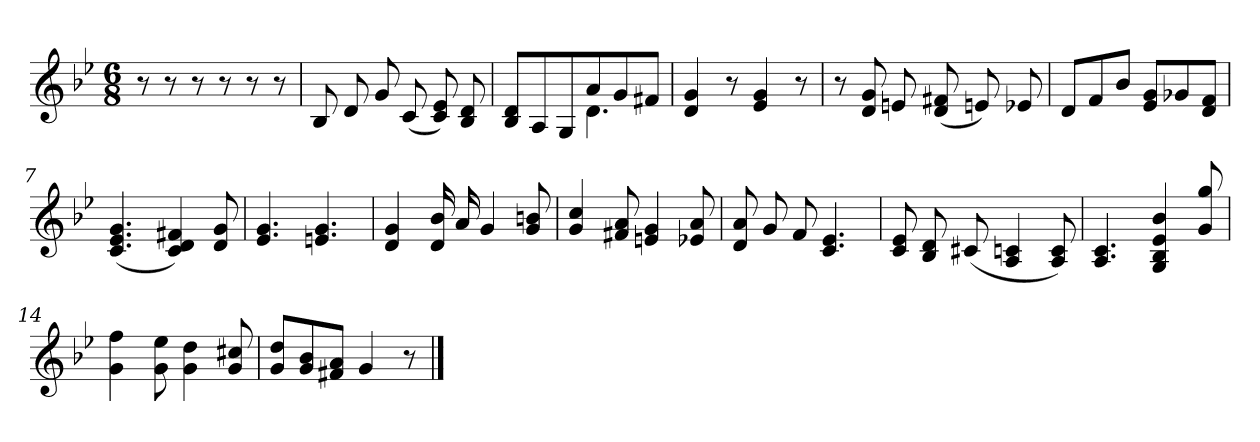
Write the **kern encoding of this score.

**kern
*part1
*staff1
*clefG2
*k[b-e-]
*M6/8
=1
8r
8r
8r
8r
8r
8r
=2
8B-/
8d/
8g/
(8c/
8c/ 8e-/)
8B-/ 8d/
=3
*^
8B-/ 8d/L	4.ryy
8A/	.
8G/	.
8a/	4.d\
8g/	.
8f#X/J	.
*v	*v
=4
4d/ 4g/
8r
4e-/ 4g/
8r
=5
8r
8d/ 8g/
8en/
(8d/ 8f#X/
8en/)
8e-X/
=6
8d/L
8f/
8b-/J
8e-/ 8g/L
8g-X/
8d/ 8f/J
=7
(4.c/ 4.e-/ 4.g/
4c/ 4d/ 4f#X/)
8d/ 8g/
=8
4.e-/ 4.g/
4.en/ 4.g/
=9
4d/ 4g/
16d/ 16b-/
16a/
4g/
8g/ 8bn/
=10
4g/ 4cc/
8f#X/ 8a/
4en/ 4g/
8e-X/ 8a/
=11
8d/ 8a/
8g/
8f/
4.c/ 4.e-/
=12
8c/ 8e-/
8B-/ 8d/
(8c#X/
4A/ 4cn/
8A/ 8c/)
=13
4.A/ 4.c/
4G/ 4B-/ 4e-/ 4b-/
8g/ 8gg/
=14
4g\ 4ff\
8g\ 8ee-\
4g\ 4dd\
8g/ 8cc#X/
=15
8g/ 8dd/L
8g/ 8b-/
8f#X/ 8a/J
4g/
8r
==
*-
